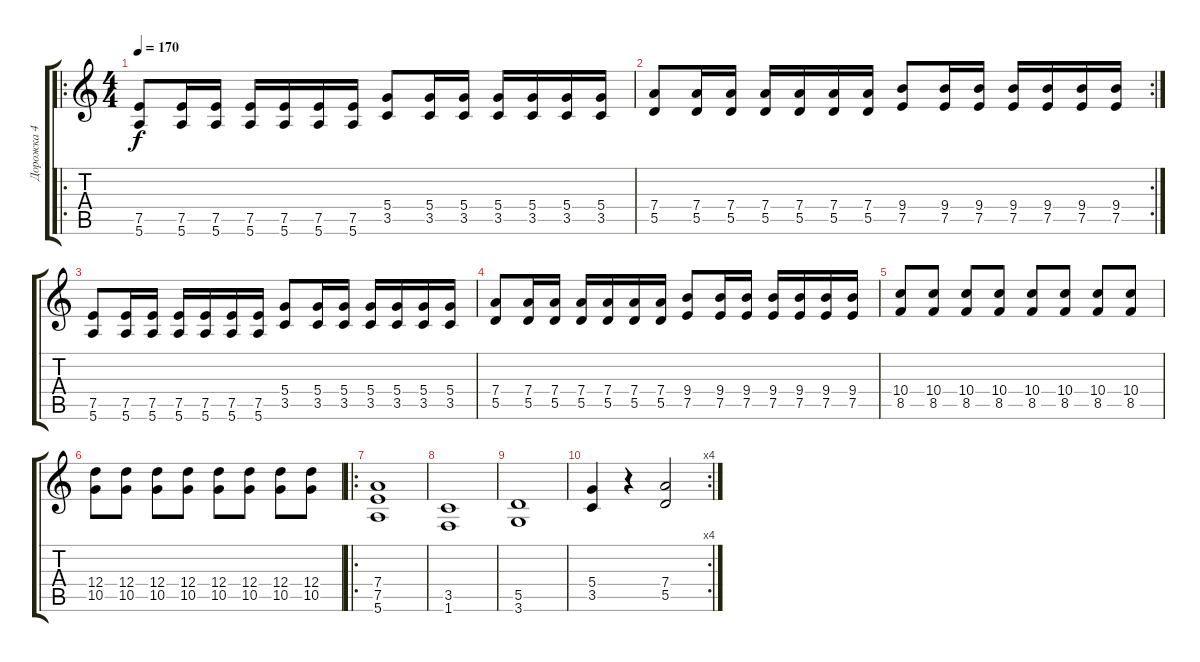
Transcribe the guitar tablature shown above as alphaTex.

\track ("Дорожка 4" "Дорожка 4") {instrument distortionguitar}
\staff {score tabs}
\tuning (E4 B3 G3 D3 A2 E2) {hide}
\ro
\ts (4 4)
\tempo 170
\clef g2
\ks c
(7.5 5.6).8{dy f} (7.5 5.6).16 (7.5 5.6).16 (7.5 5.6).16 (7.5 5.6).16 (7.5 5.6).16 (7.5 5.6).16 (5.4 3.5).8 (5.4 3.5).16 (5.4 3.5).16 (5.4 3.5).16 (5.4 3.5).16 (5.4 3.5).16 (5.4 3.5).16 |
\rc 2
(7.4 5.5).8 (7.4 5.5).16 (7.4 5.5).16 (7.4 5.5).16 (7.4 5.5).16 (7.4 5.5).16 (7.4 5.5).16 (9.4 7.5).8 (9.4 7.5).16 (9.4 7.5).16 (9.4 7.5).16 (9.4 7.5).16 (9.4 7.5).16 (9.4 7.5).16 |
(7.5 5.6).8 (7.5 5.6).16 (7.5 5.6).16 (7.5 5.6).16 (7.5 5.6).16 (7.5 5.6).16 (7.5 5.6).16 (5.4 3.5).8 (5.4 3.5).16 (5.4 3.5).16 (5.4 3.5).16 (5.4 3.5).16 (5.4 3.5).16 (5.4 3.5).16 |
(7.4 5.5).8 (7.4 5.5).16 (7.4 5.5).16 (7.4 5.5).16 (7.4 5.5).16 (7.4 5.5).16 (7.4 5.5).16 (9.4 7.5).8 (9.4 7.5).16 (9.4 7.5).16 (9.4 7.5).16 (9.4 7.5).16 (9.4 7.5).16 (9.4 7.5).16 |
(10.4 8.5).8 (10.4 8.5).8 (10.4 8.5).8 (10.4 8.5).8 (10.4 8.5).8 (10.4 8.5).8 (10.4 8.5).8 (10.4 8.5).8 |
(12.4 10.5).8 (12.4 10.5).8 (12.4 10.5).8 (12.4 10.5).8 (12.4 10.5).8 (12.4 10.5).8 (12.4 10.5).8 (12.4 10.5).8 |
\ro
(7.4 7.5 5.6).1 |
(3.5 1.6).1 |
(5.5 3.6).1 |
\rc 4
(5.4 3.5).4 r.4 (7.4 5.5).2
